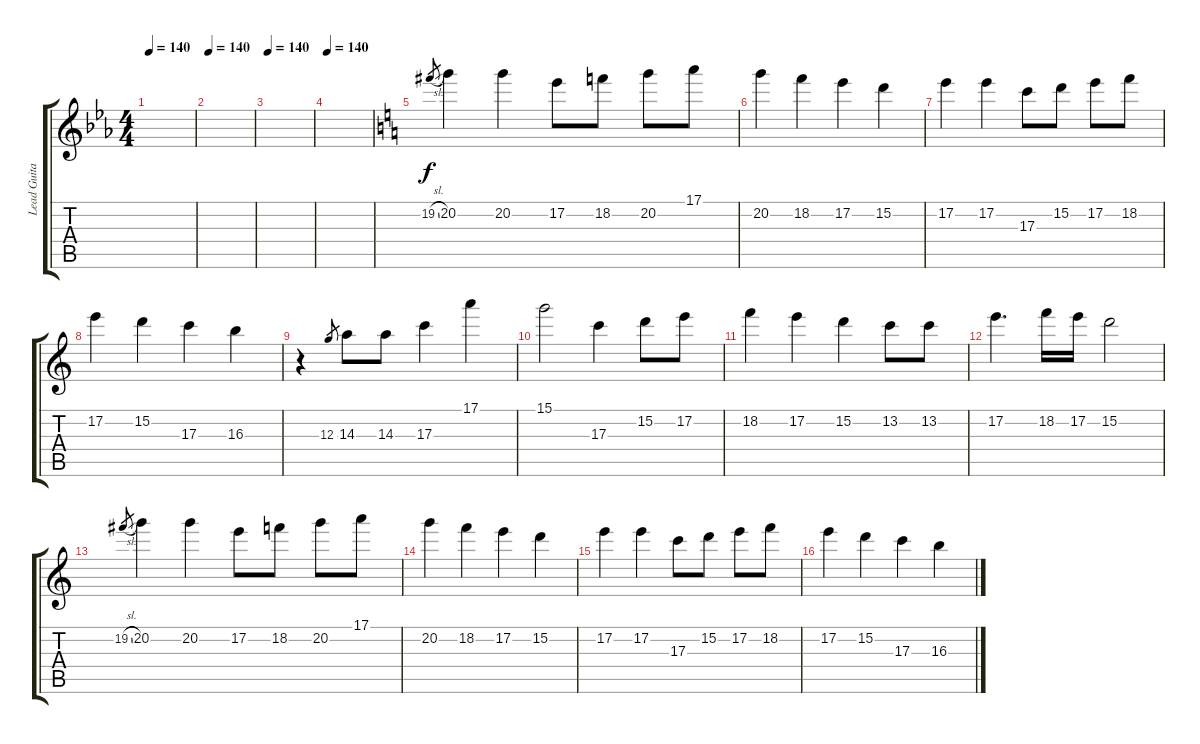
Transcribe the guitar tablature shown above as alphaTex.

\track ("Lead Guitar" "Lead Guita") {instrument distortionguitar}
\staff {score tabs}
\tuning (E4 B3 G3 D3 A2 E2) {hide}
\ts (4 4)
\tempo 140
\clef g2
\ks eb
|
\tempo 140
|
\tempo 140
|
\tempo 140
|
\ks c
19.2{sl}.8{gr} 20.2.4 20.2.4 17.2.8 18.2.8 20.2.8 17.1.8 |
20.2.4 18.2.4 17.2.4 15.2.4 |
17.2.4 17.2.4 17.3.8 15.2.8 17.2.8 18.2.8 |
17.2.4 15.2.4 17.3.4 16.3.4 |
r.4 12.3.8{gr} 14.3.8 14.3.8 17.3.4 17.1.4 |
15.1.2 17.3.4 15.2.8 17.2.8 |
18.2.4 17.2.4 15.2.4 13.2.8 13.2.8 |
17.2.4{d} 18.2.16 17.2.16 15.2.2 |
19.2{sl}.8{gr} 20.2.4 20.2.4 17.2.8 18.2.8 20.2.8 17.1.8 |
20.2.4 18.2.4 17.2.4 15.2.4 |
17.2.4 17.2.4 17.3.8 15.2.8 17.2.8 18.2.8 |
17.2.4 15.2.4 17.3.4 16.3.4
